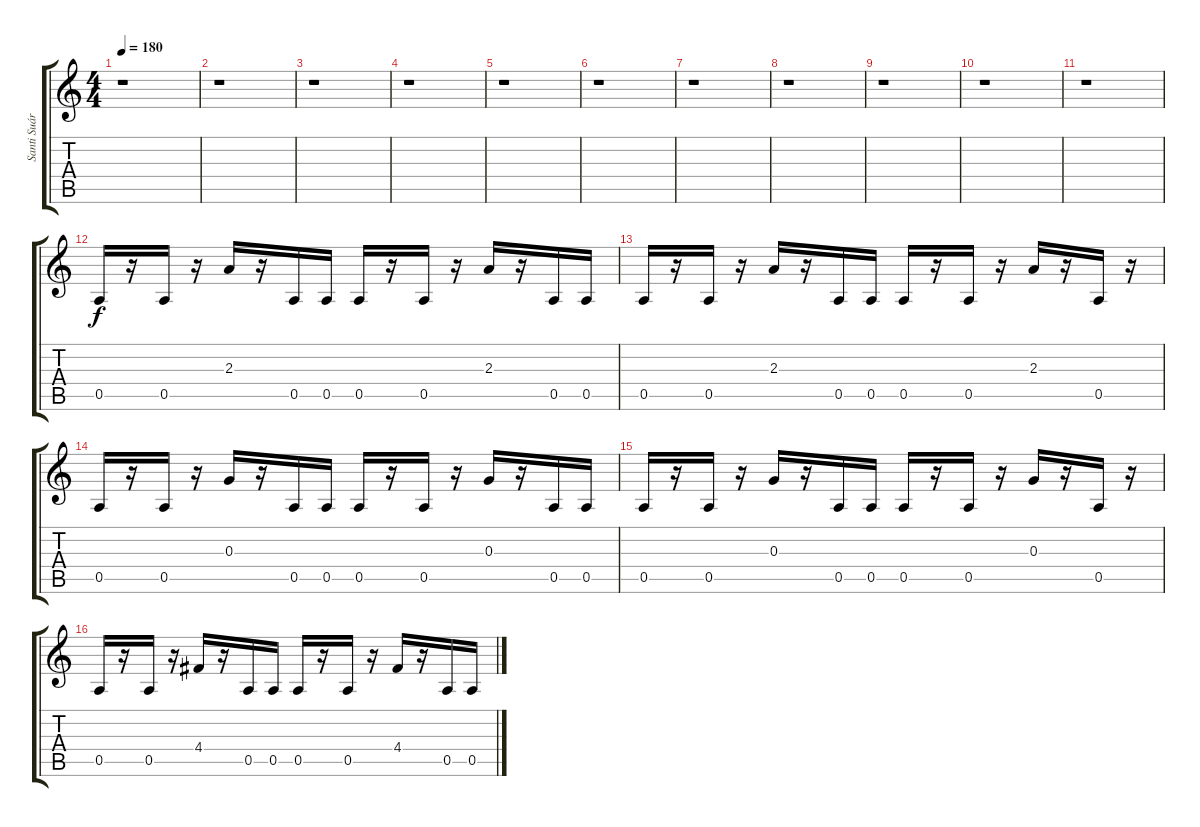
\track ("Santi Suárez" "Santi Suár") {instrument overdrivenguitar}
\staff {score tabs}
\tuning (E4 B3 G3 D3 A2 E2) {hide}
\ts (4 4)
\tempo 180
\clef g2
\ks c
r.1{dy f} |
r.1 |
r.1 |
r.1 |
r.1 |
r.1 |
r.1 |
r.1 |
r.1 |
r.1 |
r.1 |
0.5.16 r.16 0.5.16 r.16 2.3.16 r.16 0.5.16 0.5.16 0.5.16 r.16 0.5.16 r.16 2.3.16 r.16 0.5.16 0.5.16 |
0.5.16 r.16 0.5.16 r.16 2.3.16 r.16 0.5.16 0.5.16 0.5.16 r.16 0.5.16 r.16 2.3.16 r.16 0.5.16 r.16 |
0.5.16 r.16 0.5.16 r.16 0.3.16 r.16 0.5.16 0.5.16 0.5.16 r.16 0.5.16 r.16 0.3.16 r.16 0.5.16 0.5.16 |
0.5.16 r.16 0.5.16 r.16 0.3.16 r.16 0.5.16 0.5.16 0.5.16 r.16 0.5.16 r.16 0.3.16 r.16 0.5.16 r.16 |
0.5.16 r.16 0.5.16 r.16 4.4.16 r.16 0.5.16 0.5.16 0.5.16 r.16 0.5.16 r.16 4.4.16 r.16 0.5.16 0.5.16
